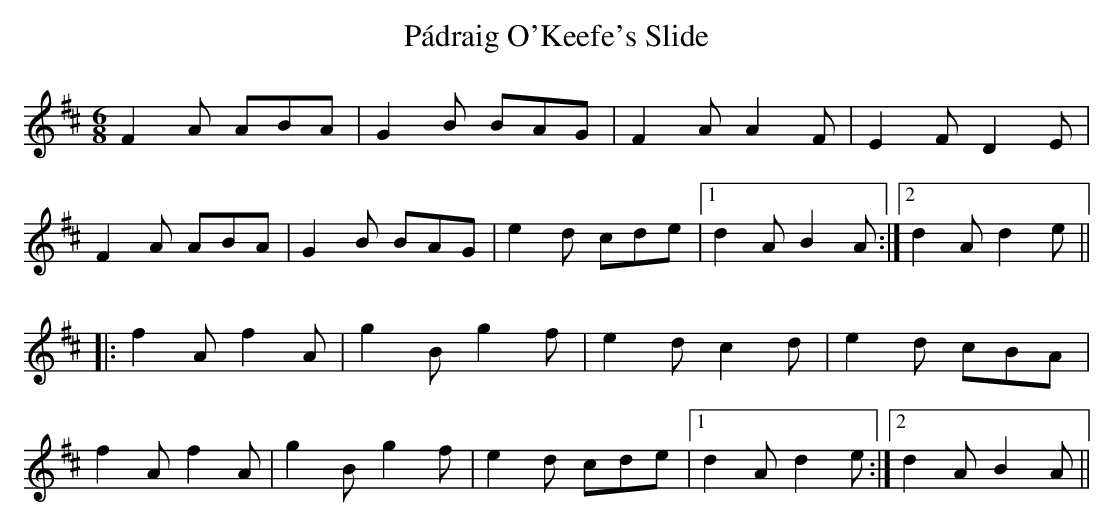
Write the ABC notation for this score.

X:1
T:Pádraig O'Keefe's Slide
M:6/8
K:D
F2A ABA|G2B BAG|F2A A2F|E2F D2E|
F2A ABA|G2B BAG|e2d cde|1 d2A B2A:|2 d2A d2e||
|:f2A f2A|g2B g2f|e2d c2d|e2d cBA|
f2A f2A|g2B g2f|e2d cde|1 d2A d2e:|2 d2A B2A||
